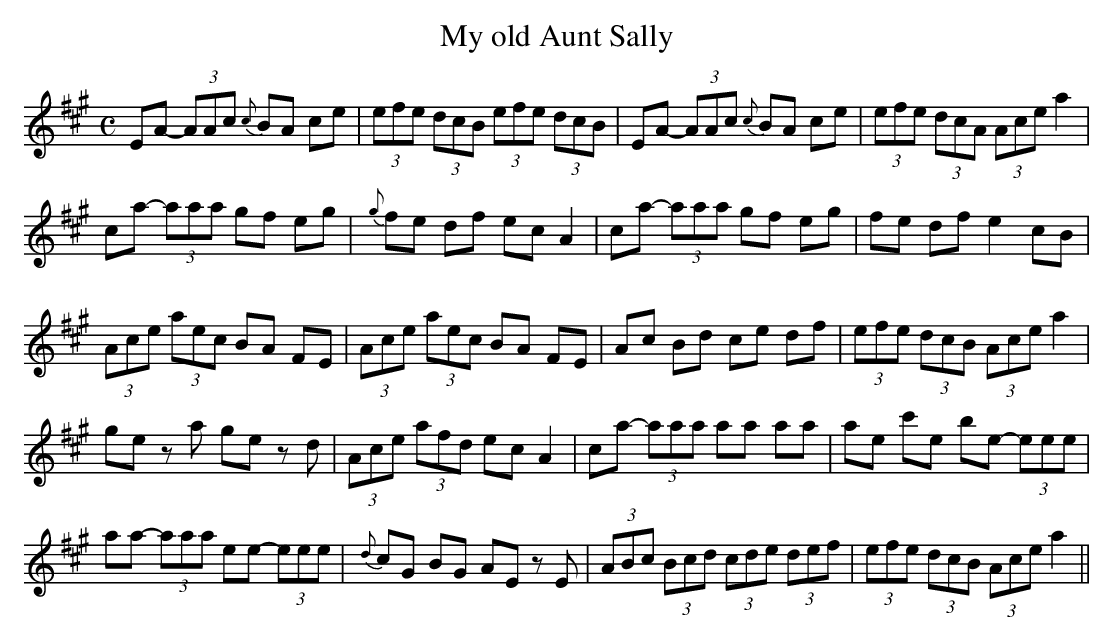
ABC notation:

X:1
T:My old Aunt Sally
M:C
L:1/8
K:A
EA- (3AAc {c}BA ce|(3efe (3dcB (3efe (3dcB|EA- (3AAc {c}BA ce|(3efe (3dcA (3Ace a2|
ca- (3aaa gf eg|{g}fe df ec A2|ca- (3aaa gf eg|fe df e2 cB|
(3Ace (3aec BA FE|(3Ace (3aec BA FE|Ac Bd ce df |(3efe (3dcB (3Ace a2|
ge za ge zd|(3Ace (3afd ec A2|ca- (3aaa aa aa|ae c'e be- (3eee|
aa- (3aaa ee- (3eee|{d}cG BG AE zE|(3ABc (3Bcd (3cde (3def|(3efe (3dcB (3Ace a2||
